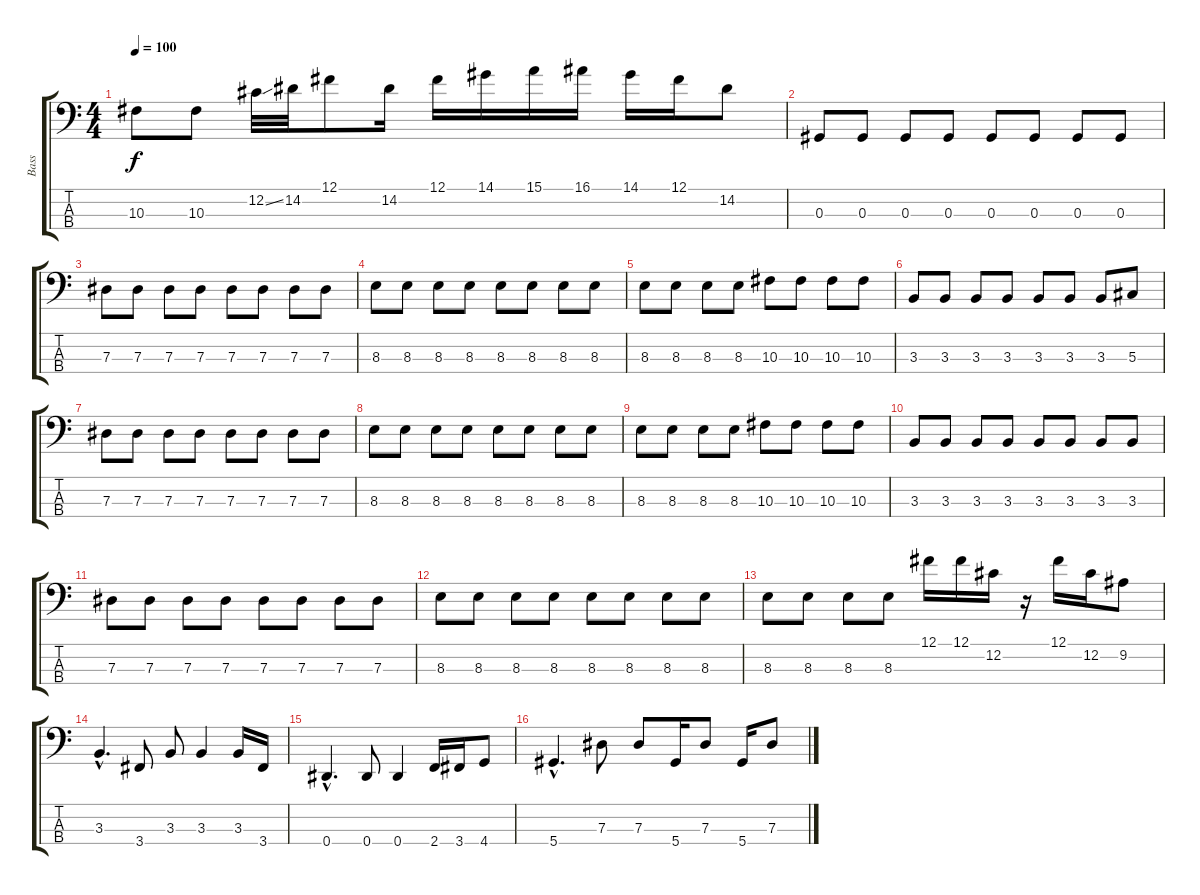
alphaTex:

\track ("Bass" "Bass") {instrument electricbassfinger}
\staff {score tabs}
\tuning (Gb2 Db2 Ab1 Eb1) {hide}
\ts (4 4)
\tempo 100
\clef f4
\ks c
10.3.8{dy f} 10.3.8 12.2{ss}.32 14.2.32 12.1.8 14.2.16 12.1.16 14.1.16 15.1.16 16.1.16 14.1.16 12.1.16 14.2.8 |
0.3.8 0.3.8 0.3.8 0.3.8 0.3.8 0.3.8 0.3.8 0.3.8 |
7.3.8 7.3.8 7.3.8 7.3.8 7.3.8 7.3.8 7.3.8 7.3.8 |
8.3.8 8.3.8 8.3.8 8.3.8 8.3.8 8.3.8 8.3.8 8.3.8 |
8.3.8 8.3.8 8.3.8 8.3.8 10.3.8 10.3.8 10.3.8 10.3.8 |
3.3.8 3.3.8 3.3.8 3.3.8 3.3.8 3.3.8 3.3.8 5.3.8 |
7.3.8 7.3.8 7.3.8 7.3.8 7.3.8 7.3.8 7.3.8 7.3.8 |
8.3.8 8.3.8 8.3.8 8.3.8 8.3.8 8.3.8 8.3.8 8.3.8 |
8.3.8 8.3.8 8.3.8 8.3.8 10.3.8 10.3.8 10.3.8 10.3.8 |
3.3.8 3.3.8 3.3.8 3.3.8 3.3.8 3.3.8 3.3.8 3.3.8 |
7.3.8 7.3.8 7.3.8 7.3.8 7.3.8 7.3.8 7.3.8 7.3.8 |
8.3.8 8.3.8 8.3.8 8.3.8 8.3.8 8.3.8 8.3.8 8.3.8 |
8.3.8 8.3.8 8.3.8 8.3.8 12.1.16 12.1.16 12.2.16 r.16 12.1.16 12.2.16 9.2.8 |
3.3{hac}.4{d} 3.4.8 3.3.8 3.3.4 3.3.16 3.4.16 |
0.4{hac}.4{d} 0.4.8 0.4.4 2.4.16 3.4.16 4.4.8 |
5.4{hac}.4{d} 7.3.8 7.3.8 5.4.16 7.3.8 5.4.16 7.3.8
